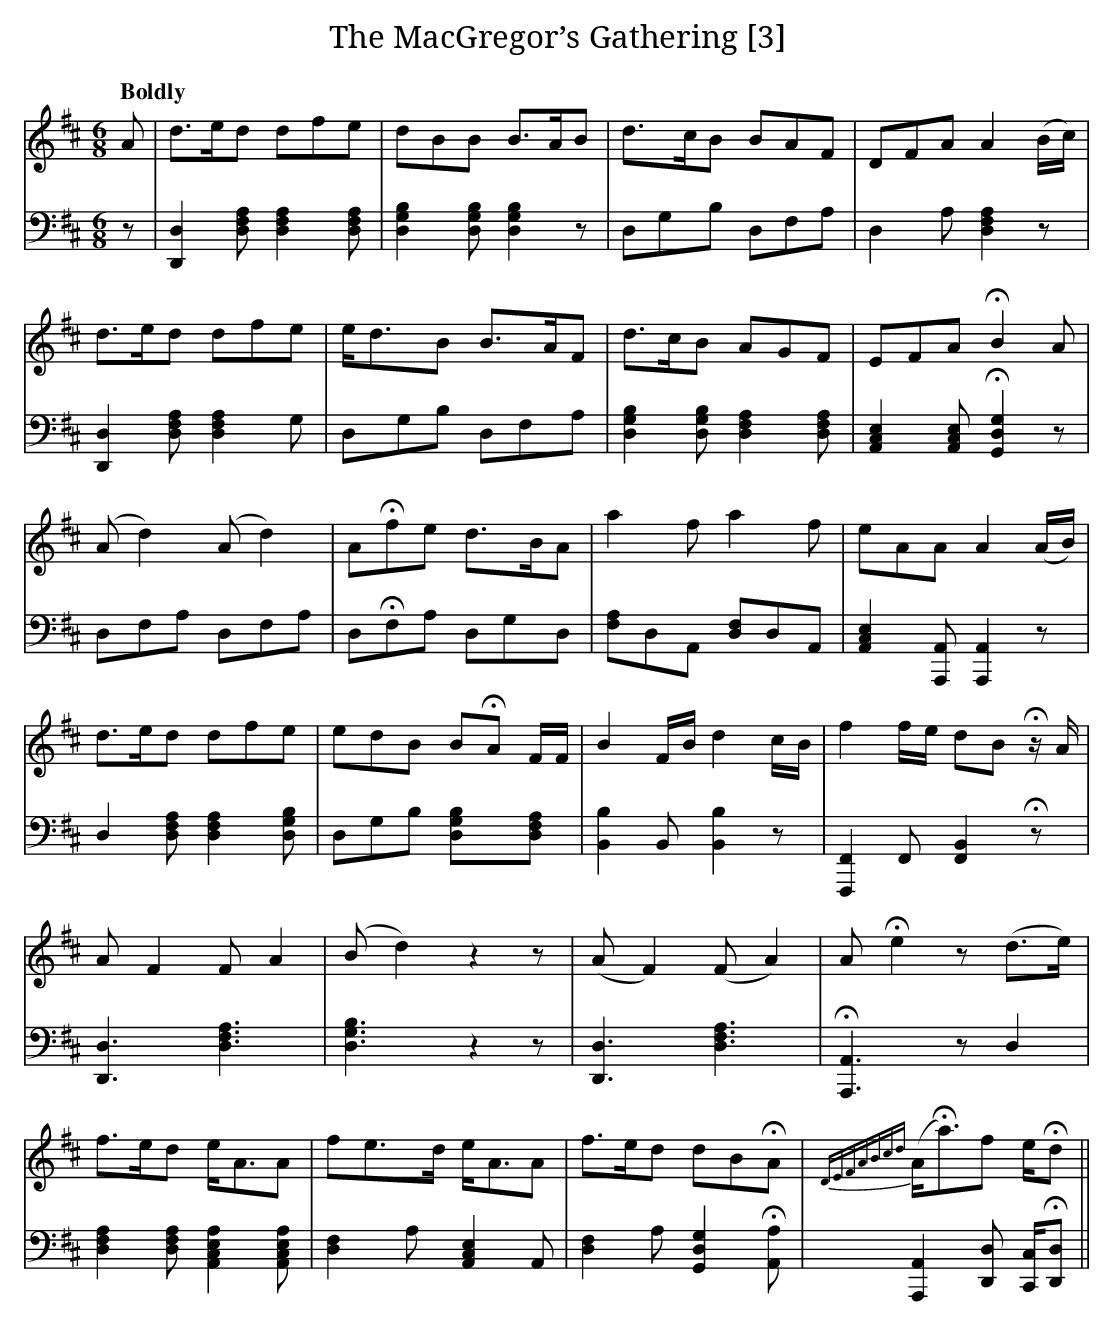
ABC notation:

X:1
T:MacGregor’s Gathering [3], The
M:6/8
L:1/8
Q:"Boldly"
K:D
V:1
A|d>ed dfe|dBB B>AB|d>cB BAF|DFA A2 (B/c/)|
d>ed dfe|e<dB B>AF|d>cB AGF|EFA !fermata!B2A|
(Ad2) (Ad2)|A!fermata!fe d>BA|a2f a2f|eAA A2 (A/B/)|
d>ed dfe|edB B!fermata!A F/F/|B2 F/B/ d2 c/B/|f2 f/e/ dB !fermata!z/A/|
A-F2 F-A2|(B d2) z2z|(AF2) (FA2)|A!fermata!e2 z(d>e)|
f>ed e<AA|fe>d e<AA|f>ed dB!fermata!A|{DEFABcd}(A!fermata!<a)f e/!fermata!d||
V:2 clef = bass
z|[D,,2D,2][D,F,A,][D,2F,2A,2][D,F,A,]|[D,2G,2B,2][D,G,B,][D,2G,2B,2]z|D,G,B, D,F,A,|D,2A, [D,2F,2A,2]z|
[D,,2D,2][D,F,A,][D,2F,2A,2]G,|D,G,B, D,F,A,|[D,2G,2B,2][D,G,B,][D,2F,2A,2][D,F,A,]|[A,,2C,2E,2][A,,C,E,] !fermata![G,,2D,2G,2]z|
D,F,A, D,F,A,|D,!fermata!F,A, D,G,D,|[F,A,]D,A,, [D,F,]D,A,,|[A,,2C,2E,2][A,,,A,,][A,,,2A,,2]z|
D,2[D,F,A,][D,2F,2A,2][D,G,B,]|D,G,B, [D,2G,B,2][D,F,A,]|[B,,2B,2]B,, [B,,2B,2]z|[F,,,2F,,2]F,, [F,,2B,,2]!fermata!z|
[D,,3D,3][D,3F,3A,3]|[D,3G,3B,3]z2z|[D,,3D,3][D,3F,3A,3]|!fermata![A,,,3A,,3] zD,2|
[D,2F,2A,2][D,F,A,] [A,,2C,2E,2A,2][A,,C,E,A,]|[D,2F,2]A, [A,,2C,2E,2]A,,|[D,2F,2]A, [G,,2D,2G,2]!fermata![A,,A,]|[A,,,2A,,2][D,,D,] [C,,/C,/]!fermata![D,,D,]||
